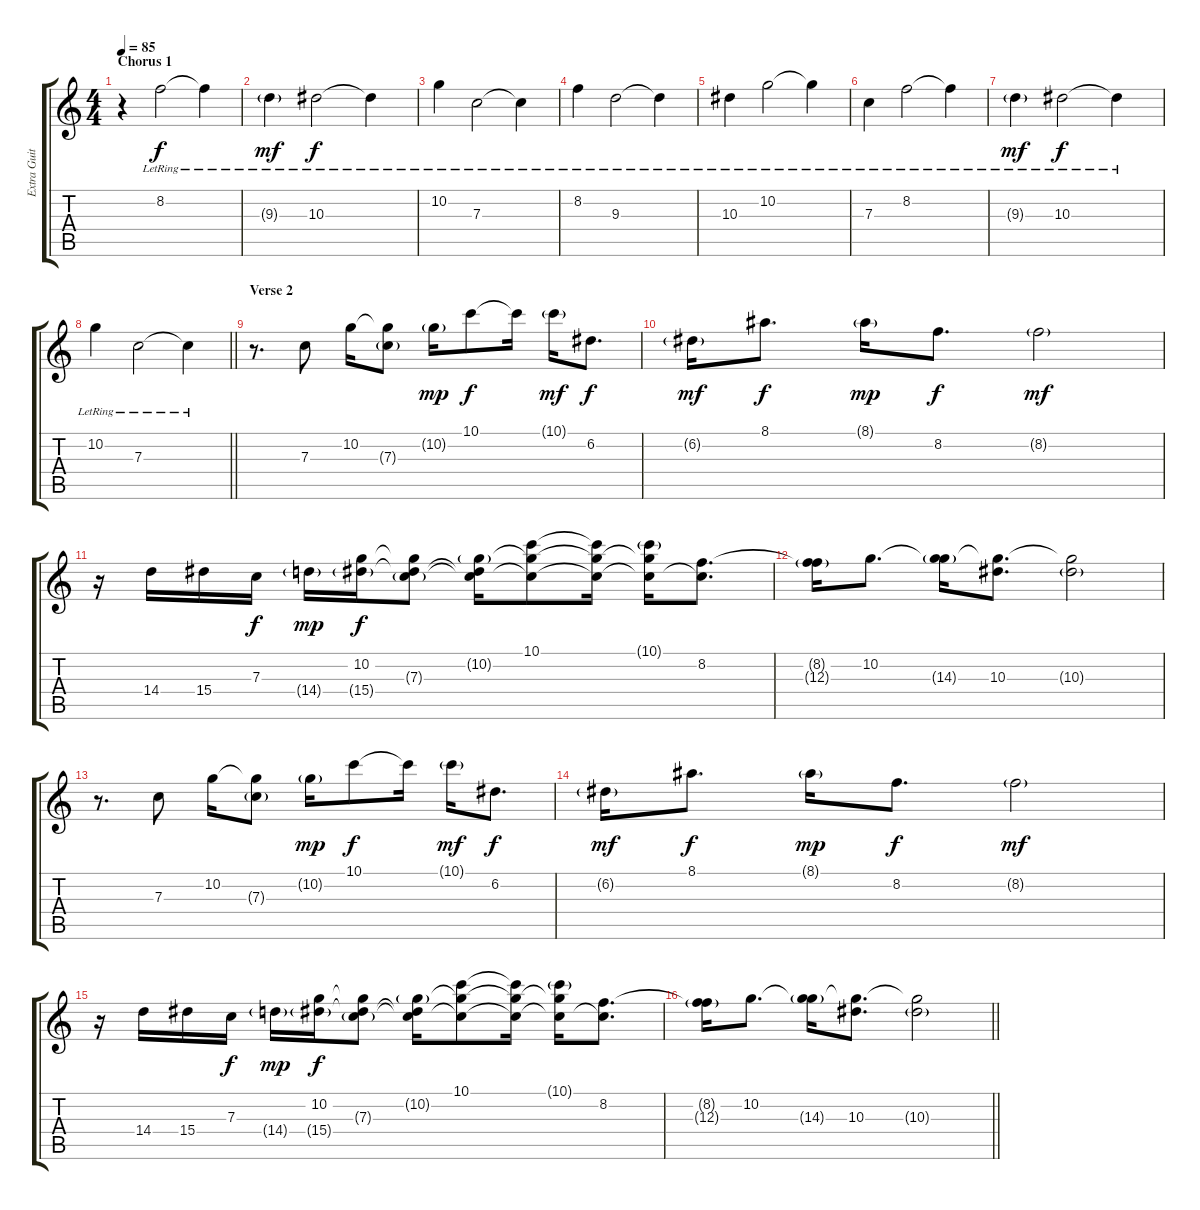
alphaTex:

\track ("Extra Guitar 1" "Extra Guit") {instrument electricguitarjazz}
\staff {score tabs}
\tuning (D4 A3 F3 C3 G2 C2) {hide}
\ts (4 4)
\section ("" "Chorus 1")
\tempo 85
\clef g2
\ks c
r.4{dy f} 8.2{lr}.2 8.2{lr t}.4 |
9.3{g lr}.4{dy mf} 10.3{lr}.2{dy f} 10.3{lr t}.4 |
10.2{lr}.4 7.3{lr}.2 7.3{lr t}.4 |
8.2{lr}.4 9.3{lr}.2 9.3{lr t}.4 |
10.3{lr}.4 10.2{lr}.2 10.2{lr t}.4 |
7.3{lr}.4 8.2{lr}.2 8.2{lr t}.4 |
9.3{g lr}.4{dy mf} 10.3{lr}.2{dy f} 10.3{lr t}.4 |
\barLineRight lightlight
10.2{lr}.4 7.3{lr}.2 7.3{lr t}.4 |
\section ("" "Verse 2")
r.8{d} 7.3.8 10.2.16 (10.2{t} 7.3{g}).8 10.2{g}.16{dy mp} 10.1.8{dy f} 10.1{t}.16 10.1{g}.16{dy mf} 6.2.8{d dy f} |
6.2{g}.16{dy mf} 8.1.8{d dy f} 8.1{g}.16{dy mp} 8.2.8{d dy f} 8.2{g}.2{dy mf} |
r.16 14.4.16 15.4.16 7.3.16{dy f} 14.4{g}.16{dy mp} (10.2 15.4{g}).16{dy f} (10.2{t} 7.3{g} 15.4{t}).8 (10.2{g} 7.3{t} 15.4{t}).16 (10.1 10.2{t} 7.3{t}).8 (10.1{t} 10.2{t} 7.3{t}).16 (10.1{g} 10.2{t} 7.3{t}).16 (8.2 7.3{t}).8{d} |
(8.2{t} 12.3{g}).16 10.2.8{d} (10.2{t} 14.3{g}).16 (10.2{t} 10.3).8{d} (10.2{t} 10.3{g}).2 |
r.8{d} 7.3.8 10.2.16 (10.2{t} 7.3{g}).8 10.2{g}.16{dy mp} 10.1.8{dy f} 10.1{t}.16 10.1{g}.16{dy mf} 6.2.8{d dy f} |
6.2{g}.16{dy mf} 8.1.8{d dy f} 8.1{g}.16{dy mp} 8.2.8{d dy f} 8.2{g}.2{dy mf} |
r.16 14.4.16 15.4.16 7.3.16{dy f} 14.4{g}.16{dy mp} (10.2 15.4{g}).16{dy f} (10.2{t} 7.3{g} 15.4{t}).8 (10.2{g} 7.3{t} 15.4{t}).16 (10.1 10.2{t} 7.3{t}).8 (10.1{t} 10.2{t} 7.3{t}).16 (10.1{g} 10.2{t} 7.3{t}).16 (8.2 7.3{t}).8{d} |
\barLineRight lightlight
(8.2{t} 12.3{g}).16 10.2.8{d} (10.2{t} 14.3{g}).16 (10.2{t} 10.3).8{d} (10.2{t} 10.3{g}).2
